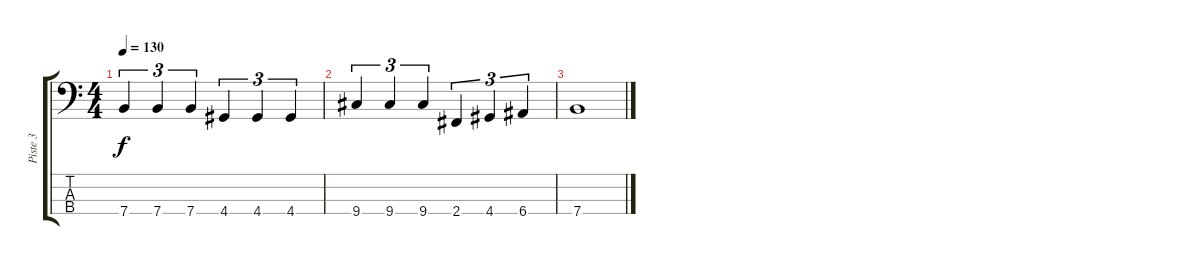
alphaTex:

\track ("Piste 3" "Piste 3") {instrument electricbasspick}
\staff {score tabs}
\tuning (G2 D2 A1 E1) {hide}
\ts (4 4)
\tempo 130
\clef f4
\ks c
7.4.4{tu (3 2) dy f} 7.4.4{tu (3 2)} 7.4.4{tu (3 2)} 4.4.4{tu (3 2)} 4.4.4{tu (3 2)} 4.4.4{tu (3 2)} |
9.4.4{tu (3 2)} 9.4.4{tu (3 2)} 9.4.4{tu (3 2)} 2.4.4{tu (3 2)} 4.4.4{tu (3 2)} 6.4.4{tu (3 2)} |
7.4.1
